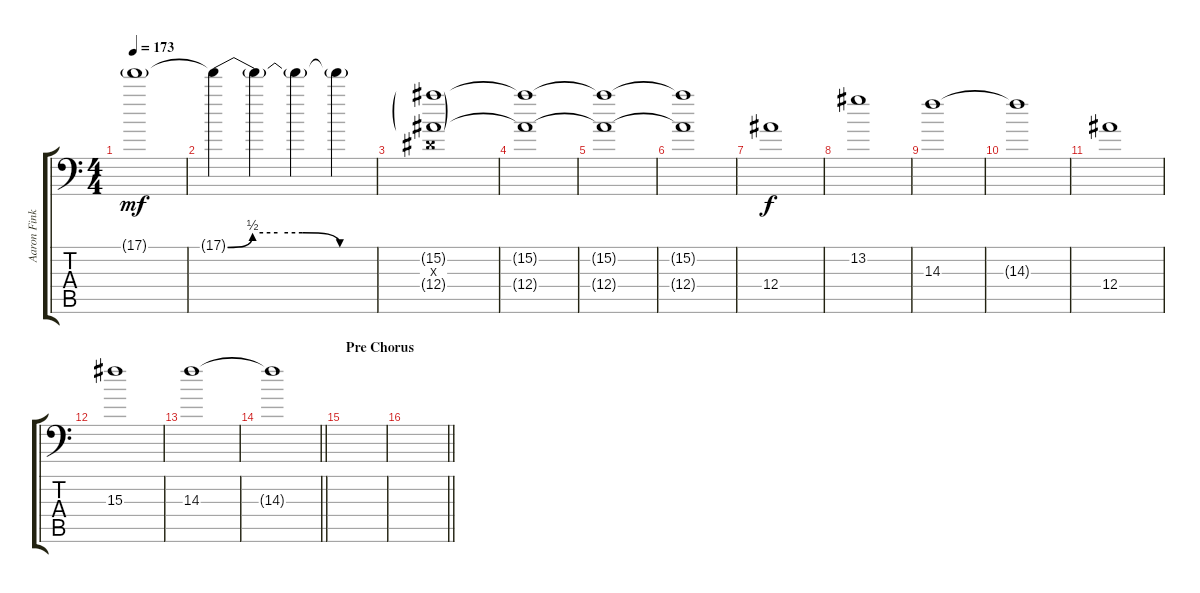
\track ("Aaron Fink" "Aaron Fink") {instrument distortionguitar}
\staff {score tabs}
\tuning (C4 G3 Eb3 Bb2 F2 Bb1) {hide}
\ts (4 4)
\tempo 173
\clef f4
\ks c
17.1{g}.1{dy mf} |
17.1{be (custom 0 0 10 2 20 2 30 2 45 0 60 0) t}.4 17.1{t}.4 17.1{t}.4 17.1{t}.4 |
(15.2{g} 0.3{x} 12.4{g}).1{volume 8} |
(15.2{t} 12.4{t}).1 |
(15.2{t} 12.4{t}).1 |
(15.2{t} 12.4{t}).1 |
12.4.1{dy f volume 10} |
13.2.1 |
14.3.1 |
14.3{t}.1 |
12.4.1 |
15.3.1 |
14.3.1 |
\barLineRight lightlight
14.3{t}.1 |
\section ("" "Pre Chorus")
|
\barLineRight lightlight
